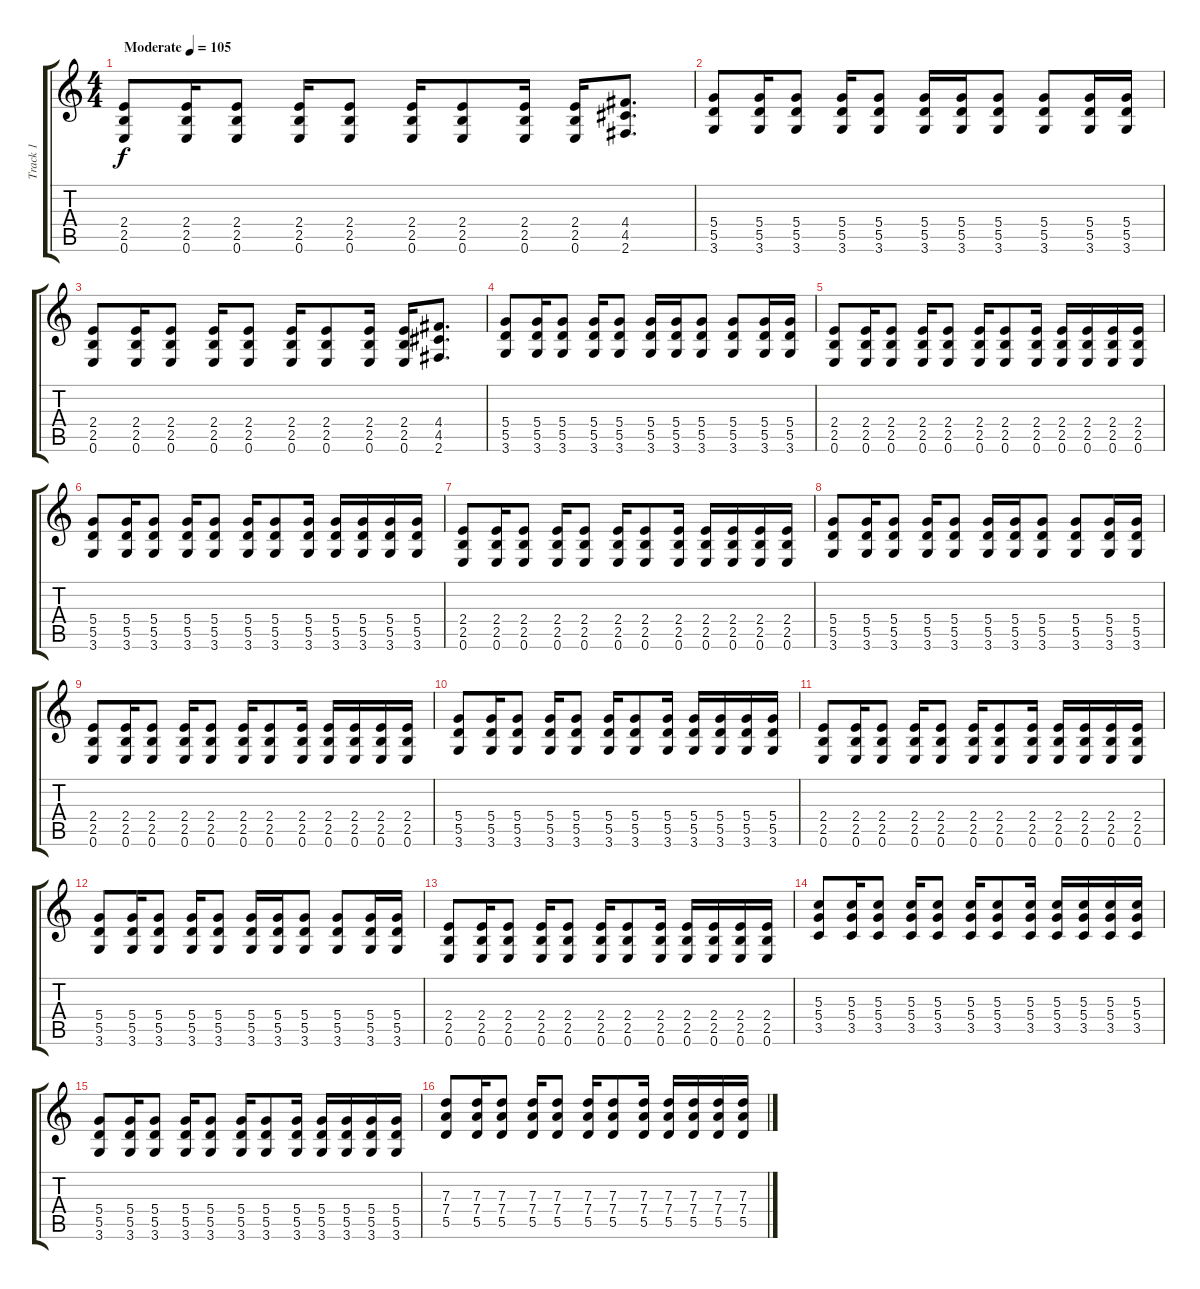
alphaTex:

\track ("Track 1" "Track 1") {instrument acousticguitarsteel}
\staff {score tabs}
\tuning (E4 B3 G3 D3 A2 E2) {hide}
\ts (4 4)
\tempo (105 "Moderate")
\clef g2
\ks c
(2.4 2.5 0.6).8{dy f instrument acousticguitarsteel} (2.4 2.5 0.6).16 (2.4 2.5 0.6).8 (2.4 2.5 0.6).16 (2.4 2.5 0.6).8 (2.4 2.5 0.6).16 (2.4 2.5 0.6).8 (2.4 2.5 0.6).16 (2.4 2.5 0.6).16 (4.4 4.5 2.6).8{d} |
(5.4 5.5 3.6).8 (5.4 5.5 3.6).16 (5.4 5.5 3.6).8 (5.4 5.5 3.6).16 (5.4 5.5 3.6).8 (5.4 5.5 3.6).16 (5.4 5.5 3.6).16 (5.4 5.5 3.6).8 (5.4 5.5 3.6).8 (5.4 5.5 3.6).16 (5.4 5.5 3.6).16 |
(2.4 2.5 0.6).8 (2.4 2.5 0.6).16 (2.4 2.5 0.6).8 (2.4 2.5 0.6).16 (2.4 2.5 0.6).8 (2.4 2.5 0.6).16 (2.4 2.5 0.6).8 (2.4 2.5 0.6).16 (2.4 2.5 0.6).16 (4.4 4.5 2.6).8{d} |
(5.4 5.5 3.6).8 (5.4 5.5 3.6).16 (5.4 5.5 3.6).8 (5.4 5.5 3.6).16 (5.4 5.5 3.6).8 (5.4 5.5 3.6).16 (5.4 5.5 3.6).16 (5.4 5.5 3.6).8 (5.4 5.5 3.6).8 (5.4 5.5 3.6).16 (5.4 5.5 3.6).16 |
(2.4 2.5 0.6).8 (2.4 2.5 0.6).16 (2.4 2.5 0.6).8 (2.4 2.5 0.6).16 (2.4 2.5 0.6).8 (2.4 2.5 0.6).16 (2.4 2.5 0.6).8 (2.4 2.5 0.6).16 (2.4 2.5 0.6).16 (2.4 2.5 0.6).16 (2.4 2.5 0.6).16 (2.4 2.5 0.6).16 |
(5.4 5.5 3.6).8 (5.4 5.5 3.6).16 (5.4 5.5 3.6).8 (5.4 5.5 3.6).16 (5.4 5.5 3.6).8 (5.4 5.5 3.6).16 (5.4 5.5 3.6).8 (5.4 5.5 3.6).16 (5.4 5.5 3.6).16 (5.4 5.5 3.6).16 (5.4 5.5 3.6).16 (5.4 5.5 3.6).16 |
(2.4 2.5 0.6).8 (2.4 2.5 0.6).16 (2.4 2.5 0.6).8 (2.4 2.5 0.6).16 (2.4 2.5 0.6).8 (2.4 2.5 0.6).16 (2.4 2.5 0.6).8 (2.4 2.5 0.6).16 (2.4 2.5 0.6).16 (2.4 2.5 0.6).16 (2.4 2.5 0.6).16 (2.4 2.5 0.6).16 |
(5.4 5.5 3.6).8 (5.4 5.5 3.6).16 (5.4 5.5 3.6).8 (5.4 5.5 3.6).16 (5.4 5.5 3.6).8 (5.4 5.5 3.6).16 (5.4 5.5 3.6).16 (5.4 5.5 3.6).8 (5.4 5.5 3.6).8 (5.4 5.5 3.6).16 (5.4 5.5 3.6).16 |
(2.4 2.5 0.6).8 (2.4 2.5 0.6).16 (2.4 2.5 0.6).8 (2.4 2.5 0.6).16 (2.4 2.5 0.6).8 (2.4 2.5 0.6).16 (2.4 2.5 0.6).8 (2.4 2.5 0.6).16 (2.4 2.5 0.6).16 (2.4 2.5 0.6).16 (2.4 2.5 0.6).16 (2.4 2.5 0.6).16 |
(5.4 5.5 3.6).8 (5.4 5.5 3.6).16 (5.4 5.5 3.6).8 (5.4 5.5 3.6).16 (5.4 5.5 3.6).8 (5.4 5.5 3.6).16 (5.4 5.5 3.6).8 (5.4 5.5 3.6).16 (5.4 5.5 3.6).16 (5.4 5.5 3.6).16 (5.4 5.5 3.6).16 (5.4 5.5 3.6).16 |
(2.4 2.5 0.6).8 (2.4 2.5 0.6).16 (2.4 2.5 0.6).8 (2.4 2.5 0.6).16 (2.4 2.5 0.6).8 (2.4 2.5 0.6).16 (2.4 2.5 0.6).8 (2.4 2.5 0.6).16 (2.4 2.5 0.6).16 (2.4 2.5 0.6).16 (2.4 2.5 0.6).16 (2.4 2.5 0.6).16 |
(5.4 5.5 3.6).8 (5.4 5.5 3.6).16 (5.4 5.5 3.6).8 (5.4 5.5 3.6).16 (5.4 5.5 3.6).8 (5.4 5.5 3.6).16 (5.4 5.5 3.6).16 (5.4 5.5 3.6).8 (5.4 5.5 3.6).8 (5.4 5.5 3.6).16 (5.4 5.5 3.6).16 |
(2.4 2.5 0.6).8 (2.4 2.5 0.6).16 (2.4 2.5 0.6).8 (2.4 2.5 0.6).16 (2.4 2.5 0.6).8 (2.4 2.5 0.6).16 (2.4 2.5 0.6).8 (2.4 2.5 0.6).16 (2.4 2.5 0.6).16 (2.4 2.5 0.6).16 (2.4 2.5 0.6).16 (2.4 2.5 0.6).16 |
(5.3 5.4 3.5).8 (5.3 5.4 3.5).16 (5.3 5.4 3.5).8 (5.3 5.4 3.5).16 (5.3 5.4 3.5).8 (5.3 5.4 3.5).16 (5.3 5.4 3.5).8 (5.3 5.4 3.5).16 (5.3 5.4 3.5).16 (5.3 5.4 3.5).16 (5.3 5.4 3.5).16 (5.3 5.4 3.5).16 |
(5.4 5.5 3.6).8 (5.4 5.5 3.6).16 (5.4 5.5 3.6).8 (5.4 5.5 3.6).16 (5.4 5.5 3.6).8 (5.4 5.5 3.6).16 (5.4 5.5 3.6).8 (5.4 5.5 3.6).16 (5.4 5.5 3.6).16 (5.4 5.5 3.6).16 (5.4 5.5 3.6).16 (5.4 5.5 3.6).16 |
(7.3 7.4 5.5).8 (7.3 7.4 5.5).16 (7.3 7.4 5.5).8 (7.3 7.4 5.5).16 (7.3 7.4 5.5).8 (7.3 7.4 5.5).16 (7.3 7.4 5.5).8 (7.3 7.4 5.5).16 (7.3 7.4 5.5).16 (7.3 7.4 5.5).16 (7.3 7.4 5.5).16 (7.3 7.4 5.5).16
